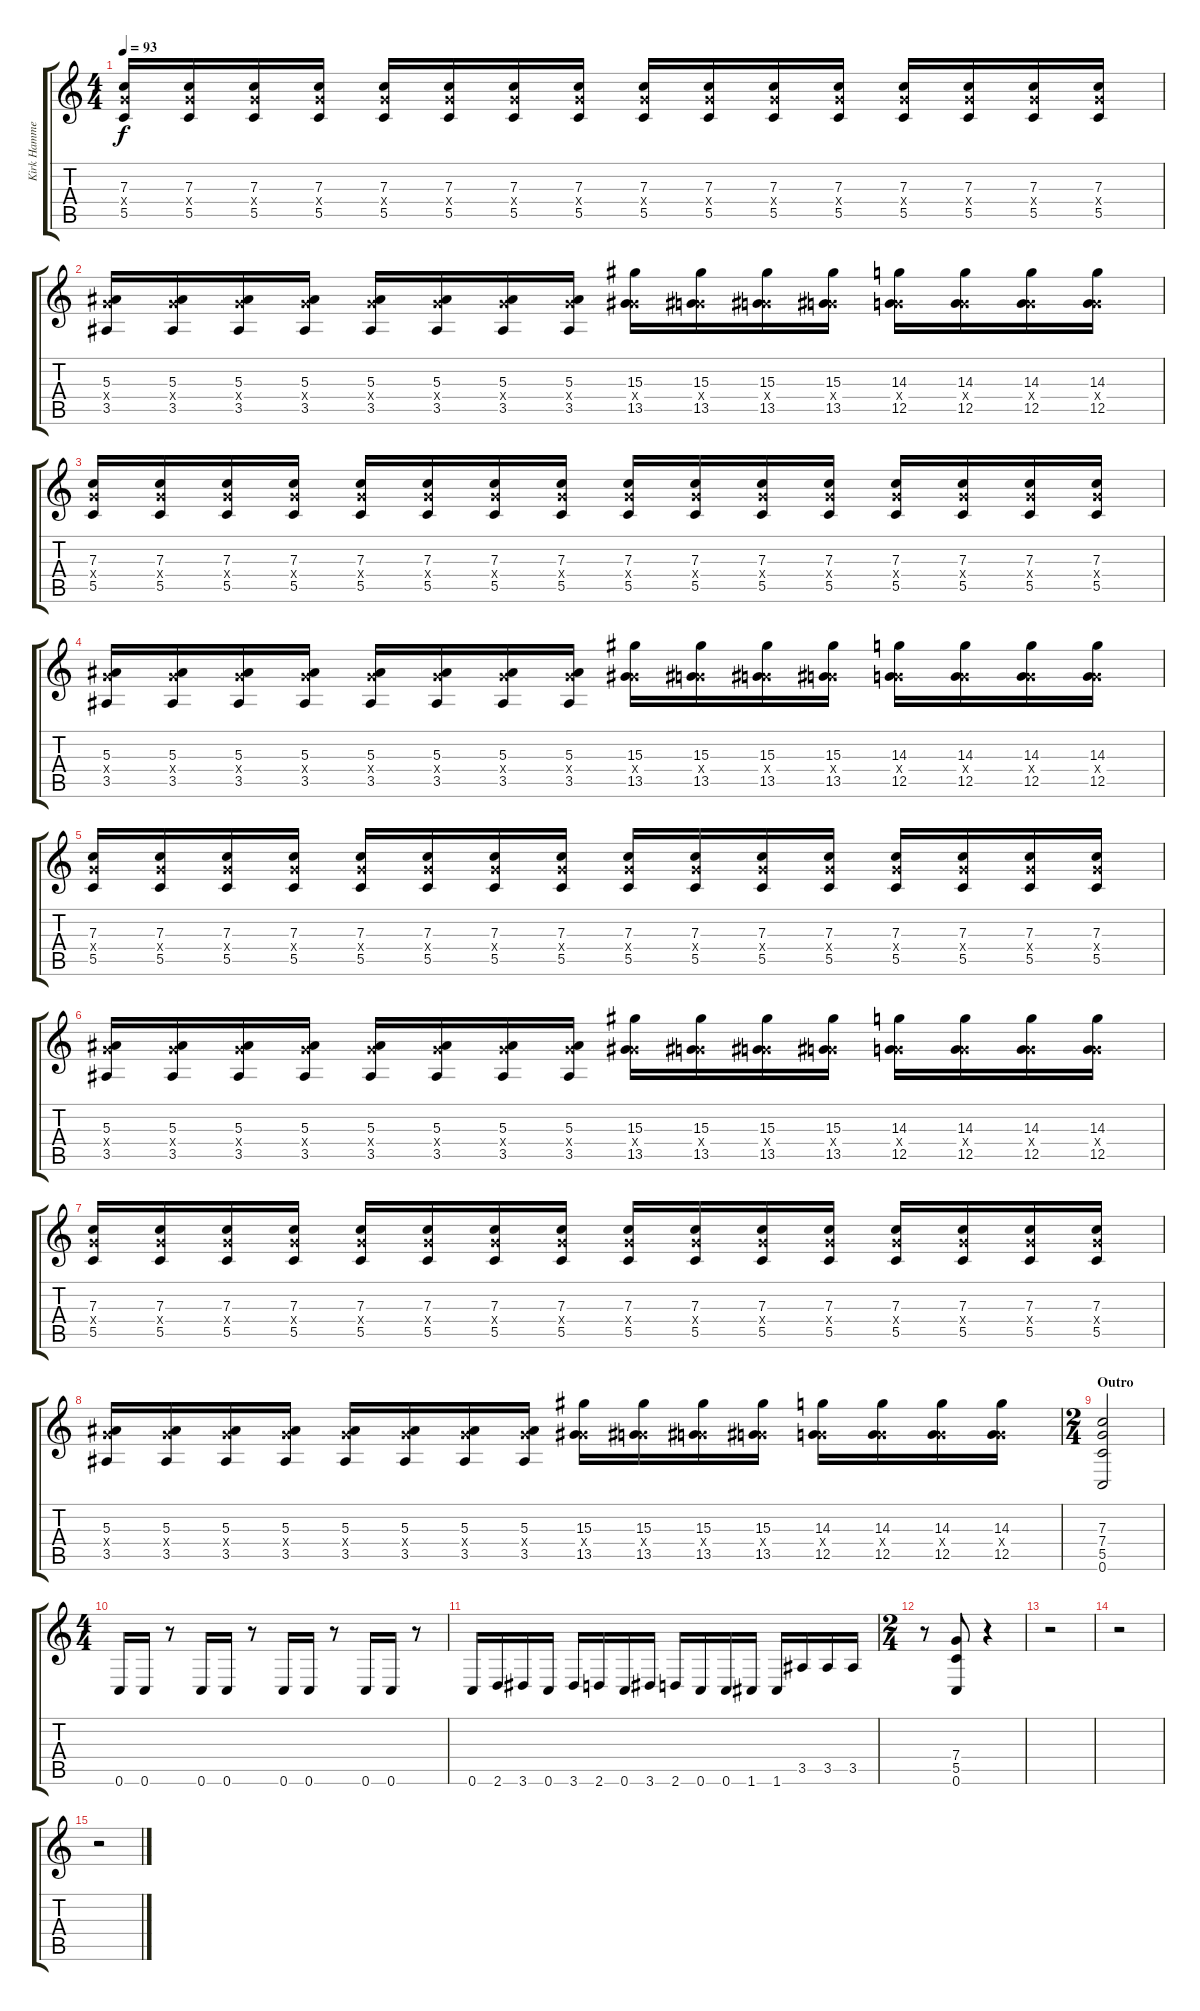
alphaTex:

\track ("Kirk Hammett" "Kirk Hamme") {instrument distortionguitar}
\staff {score tabs}
\tuning (D4 A3 F3 C3 G2 C2) {hide}
\ts (4 4)
\tempo 93
\clef g2
\ks c
(7.3 7.4{x} 5.5).16{dy f} (7.3 7.4{x} 5.5).16 (7.3 7.4{x} 5.5).16 (7.3 7.4{x} 5.5).16 (7.3 7.4{x} 5.5).16 (7.3 7.4{x} 5.5).16 (7.3 7.4{x} 5.5).16 (7.3 7.4{x} 5.5).16 (7.3 7.4{x} 5.5).16 (7.3 7.4{x} 5.5).16 (7.3 7.4{x} 5.5).16 (7.3 7.4{x} 5.5).16 (7.3 7.4{x} 5.5).16 (7.3 7.4{x} 5.5).16 (7.3 7.4{x} 5.5).16 (7.3 7.4{x} 5.5).16 |
(5.3 7.4{x} 3.5).16 (5.3 7.4{x} 3.5).16 (5.3 7.4{x} 3.5).16 (5.3 7.4{x} 3.5).16 (5.3 7.4{x} 3.5).16 (5.3 7.4{x} 3.5).16 (5.3 7.4{x} 3.5).16 (5.3 7.4{x} 3.5).16 (15.3 7.4{x} 13.5).16 (15.3 7.4{x} 13.5).16 (15.3 7.4{x} 13.5).16 (15.3 7.4{x} 13.5).16 (14.3 7.4{x} 12.5).16 (14.3 7.4{x} 12.5).16 (14.3 7.4{x} 12.5).16 (14.3 7.4{x} 12.5).16 |
(7.3 7.4{x} 5.5).16 (7.3 7.4{x} 5.5).16 (7.3 7.4{x} 5.5).16 (7.3 7.4{x} 5.5).16 (7.3 7.4{x} 5.5).16 (7.3 7.4{x} 5.5).16 (7.3 7.4{x} 5.5).16 (7.3 7.4{x} 5.5).16 (7.3 7.4{x} 5.5).16 (7.3 7.4{x} 5.5).16 (7.3 7.4{x} 5.5).16 (7.3 7.4{x} 5.5).16 (7.3 7.4{x} 5.5).16 (7.3 7.4{x} 5.5).16 (7.3 7.4{x} 5.5).16 (7.3 7.4{x} 5.5).16 |
(5.3 7.4{x} 3.5).16 (5.3 7.4{x} 3.5).16 (5.3 7.4{x} 3.5).16 (5.3 7.4{x} 3.5).16 (5.3 7.4{x} 3.5).16 (5.3 7.4{x} 3.5).16 (5.3 7.4{x} 3.5).16 (5.3 7.4{x} 3.5).16 (15.3 7.4{x} 13.5).16 (15.3 7.4{x} 13.5).16 (15.3 7.4{x} 13.5).16 (15.3 7.4{x} 13.5).16 (14.3 7.4{x} 12.5).16 (14.3 7.4{x} 12.5).16 (14.3 7.4{x} 12.5).16 (14.3 7.4{x} 12.5).16 |
(7.3 7.4{x} 5.5).16 (7.3 7.4{x} 5.5).16 (7.3 7.4{x} 5.5).16 (7.3 7.4{x} 5.5).16 (7.3 7.4{x} 5.5).16 (7.3 7.4{x} 5.5).16 (7.3 7.4{x} 5.5).16 (7.3 7.4{x} 5.5).16 (7.3 7.4{x} 5.5).16 (7.3 7.4{x} 5.5).16 (7.3 7.4{x} 5.5).16 (7.3 7.4{x} 5.5).16 (7.3 7.4{x} 5.5).16 (7.3 7.4{x} 5.5).16 (7.3 7.4{x} 5.5).16 (7.3 7.4{x} 5.5).16 |
(5.3 7.4{x} 3.5).16 (5.3 7.4{x} 3.5).16 (5.3 7.4{x} 3.5).16 (5.3 7.4{x} 3.5).16 (5.3 7.4{x} 3.5).16 (5.3 7.4{x} 3.5).16 (5.3 7.4{x} 3.5).16 (5.3 7.4{x} 3.5).16 (15.3 7.4{x} 13.5).16 (15.3 7.4{x} 13.5).16 (15.3 7.4{x} 13.5).16 (15.3 7.4{x} 13.5).16 (14.3 7.4{x} 12.5).16 (14.3 7.4{x} 12.5).16 (14.3 7.4{x} 12.5).16 (14.3 7.4{x} 12.5).16 |
(7.3 7.4{x} 5.5).16 (7.3 7.4{x} 5.5).16 (7.3 7.4{x} 5.5).16 (7.3 7.4{x} 5.5).16 (7.3 7.4{x} 5.5).16 (7.3 7.4{x} 5.5).16 (7.3 7.4{x} 5.5).16 (7.3 7.4{x} 5.5).16 (7.3 7.4{x} 5.5).16 (7.3 7.4{x} 5.5).16 (7.3 7.4{x} 5.5).16 (7.3 7.4{x} 5.5).16 (7.3 7.4{x} 5.5).16 (7.3 7.4{x} 5.5).16 (7.3 7.4{x} 5.5).16 (7.3 7.4{x} 5.5).16 |
(5.3 7.4{x} 3.5).16 (5.3 7.4{x} 3.5).16 (5.3 7.4{x} 3.5).16 (5.3 7.4{x} 3.5).16 (5.3 7.4{x} 3.5).16 (5.3 7.4{x} 3.5).16 (5.3 7.4{x} 3.5).16 (5.3 7.4{x} 3.5).16 (15.3 7.4{x} 13.5).16 (15.3 7.4{x} 13.5).16 (15.3 7.4{x} 13.5).16 (15.3 7.4{x} 13.5).16 (14.3 7.4{x} 12.5).16 (14.3 7.4{x} 12.5).16 (14.3 7.4{x} 12.5).16 (14.3 7.4{x} 12.5).16 |
\ts (2 4)
\section ("" "Outro")
(7.3 7.4 5.5 0.6).2{volume 14} |
\ts (4 4)
0.6.16 0.6.16 r.8 0.6.16 0.6.16 r.8 0.6.16 0.6.16 r.8 0.6.16 0.6.16 r.8 |
0.6.16 2.6.16 3.6.16 0.6.16 3.6.16 2.6.16 0.6.16 3.6.16 2.6.16 0.6.16 0.6.16 1.6.16 1.6.16 3.5.16 3.5.16 3.5.16 |
\ts (2 4)
r.8{txt ""} (7.4 5.5 0.6).8{instrument overdrivenguitar} r.4 |
r.2 |
r.2 |
r.2
